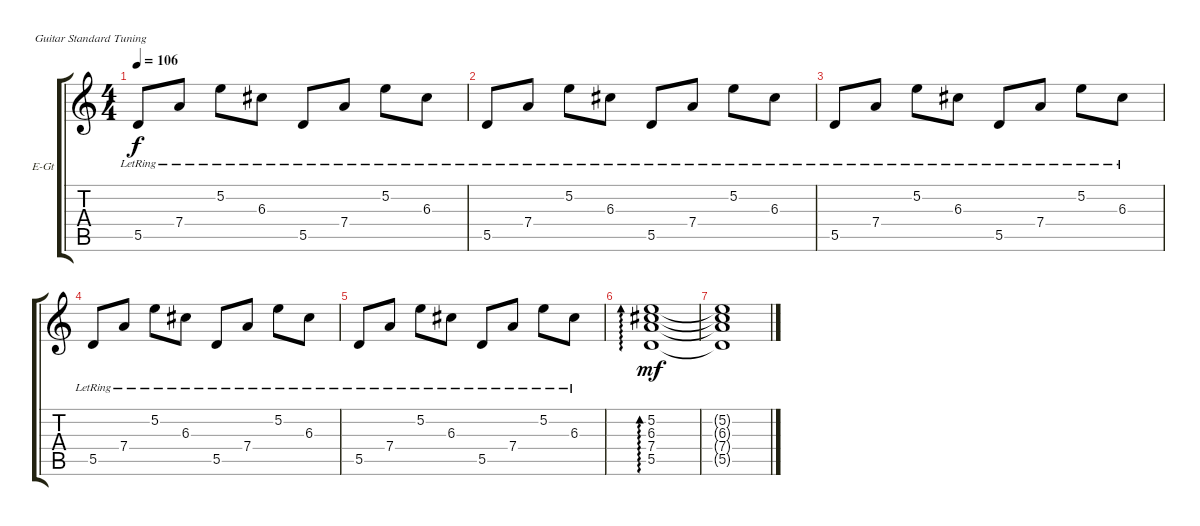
\defaultSystemsLayout 4
\bracketExtendMode groupsimilarinstruments
\firstSystemTrackNameOrientation horizontal
\otherSystemsTrackNameOrientation horizontal
\track ("Rhythm Guitar" "E-Gt") {mute instrument electricguitarclean}
\staff {score tabs}
\tuning (E4 B3 G3 D3 A2 E2)
\ts (4 4)
\tempo 106
\clef g2
\ks c
5.5{lr}.8{dy f} 7.4{lr}.8 5.2{lr}.8 6.3{lr}.8 5.5{lr}.8 7.4{lr}.8 5.2{lr}.8 6.3{lr}.8 |
5.5{lr}.8 7.4{lr}.8 5.2{lr}.8 6.3{lr}.8 5.5{lr}.8 7.4{lr}.8 5.2{lr}.8 6.3{lr}.8 |
5.5{lr}.8 7.4{lr}.8 5.2{lr}.8 6.3{lr}.8 5.5{lr}.8 7.4{lr}.8 5.2{lr}.8 6.3{lr}.8 |
5.5{lr}.8 7.4{lr}.8 5.2{lr}.8 6.3{lr}.8 5.5{lr}.8 7.4{lr}.8 5.2{lr}.8 6.3{lr}.8 |
5.5{lr}.8 7.4{lr}.8 5.2{lr}.8 6.3{lr}.8 5.5{lr}.8 7.4{lr}.8 5.2{lr}.8 6.3{lr}.8 |
(5.5 7.4 6.3 5.2).1{ad 0 dy mf} |
(5.5{t} 7.4{t} 6.3{t} 5.2{t}).1
